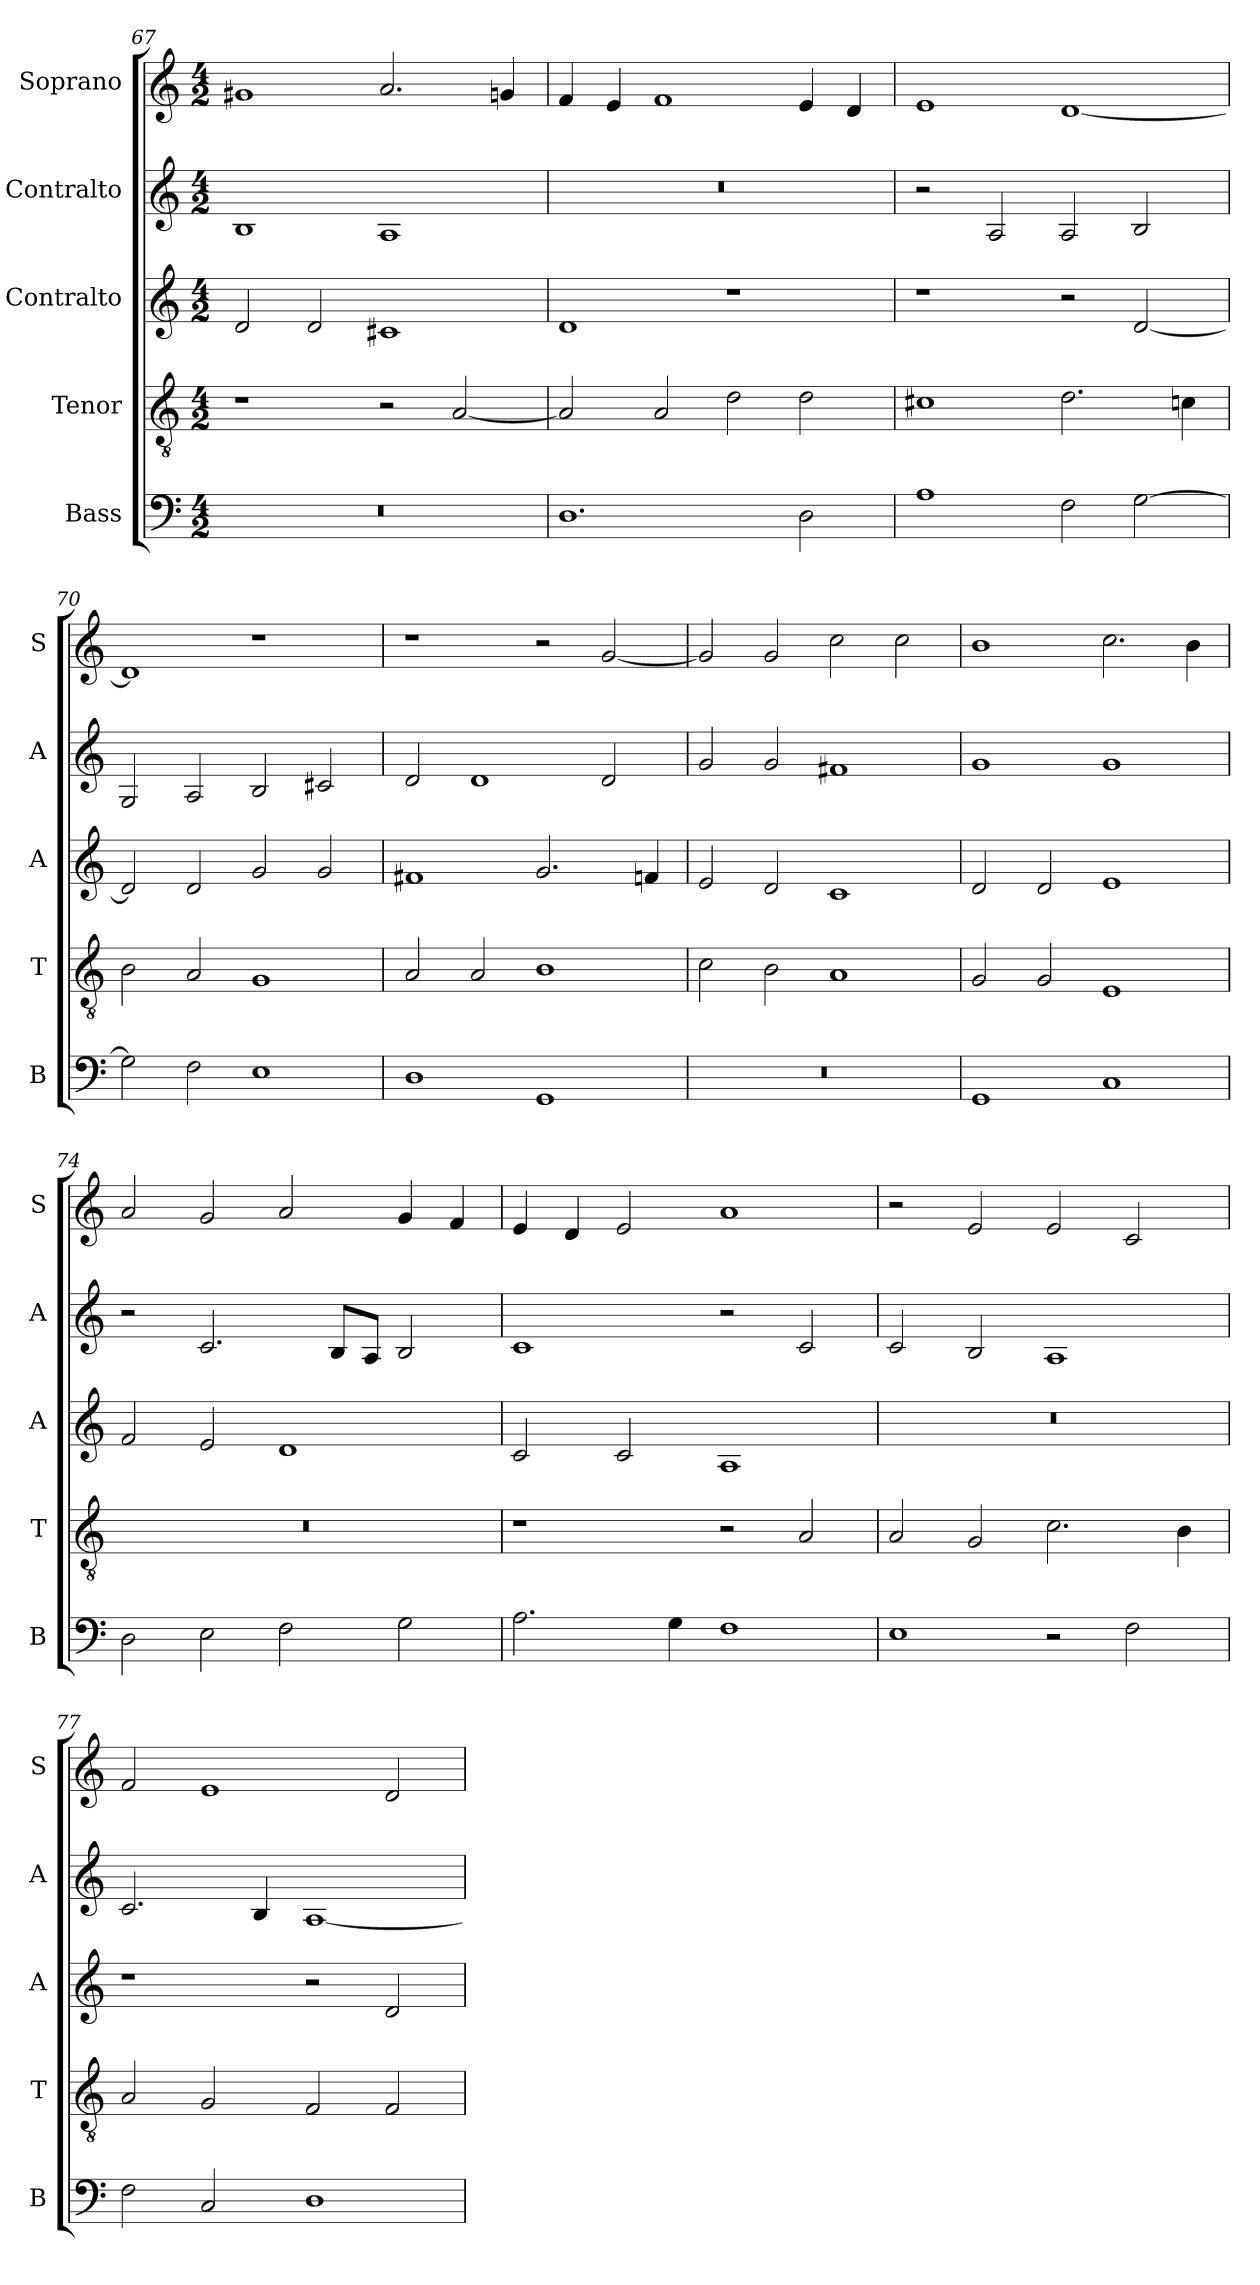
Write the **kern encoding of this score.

**kern	**kern	**kern	**kern	**kern
*part5	*part4	*part3	*part2	*part1
*staff5	*staff4	*staff3	*staff2	*staff1
*I"Bass	*I"Tenor	*I"Contralto	*I"Contralto	*I"Soprano
*I'B	*I'T	*I'A	*I'A	*I'S
*clefF4	*clefGv2	*clefG2	*clefG2	*clefG2
*k[]	*k[]	*k[]	*k[]	*k[]
*E:phr	*E:phr	*E:phr	*E:phr	*E:phr
*M4/2	*M4/2	*M4/2	*M4/2	*M4/2
=67	=67	=67	=67	=67
0r	1r	2d	1B	1g#X
.	.	2d	.	.
.	2r	1c#X	1A	2.a
.	[2A	.	.	.
.	.	.	.	4gn
=68	=68	=68	=68	=68
1.D	2A]	1d	0r	4f
.	.	.	.	4e
.	2A	.	.	1f
.	2d	1r	.	.
2D	2d	.	.	4e
.	.	.	.	4d
=69	=69	=69	=69	=69
1A	1c#X	1r	2r	1e
.	.	.	2A	.
2F	2.d	2r	2A	[1d
[2G	.	[2d	2B	.
.	4cn	.	.	.
=70	=70	=70	=70	=70
2G]	2B	2d]	2G	1d]
2F	2A	2d	2A	.
1E	1G	2g	2B	1r
.	.	2g	2c#X	.
=71	=71	=71	=71	=71
1D	2A	1f#X	2d	1r
.	2A	.	1d	.
1GG	1B	2.g	.	2r
.	.	.	2d	[2g
.	.	4fn	.	.
=72	=72	=72	=72	=72
0r	2c	2e	2g	2g]
.	2B	2d	2g	2g
.	1A	1c	1f#X	2cc
.	.	.	.	2cc
=73	=73	=73	=73	=73
1GG	2G	2d	1g	1b
.	2G	2d	.	.
1C	1E	1e	1g	2.cc
.	.	.	.	4b
=74	=74	=74	=74	=74
2D	0r	2f	2r	2a
2E	.	2e	2.c	2g
2F	.	1d	.	2a
.	.	.	8B/L	.
.	.	.	8A/J	.
2G	.	.	2B	4g
.	.	.	.	4f
=75	=75	=75	=75	=75
2.A	1r	2c	1c	4e
.	.	.	.	4d
.	.	2c	.	2e
4G	.	.	.	.
1F	2r	1A	2r	1a
.	2A	.	2c	.
=76	=76	=76	=76	=76
1E	2A	0r	2c	2r
.	2G	.	2B	2e
2r	2.c	.	1A	2e
2F	.	.	.	2c
.	4B	.	.	.
=77	=77	=77	=77	=77
2F	2A	1r	2.c	2f
2C	2G	.	.	1e
.	.	.	4B	.
1D	2F	2r	[1A	.
.	2F	2d	.	2d
=	=	=	=	=
*-	*-	*-	*-	*-
